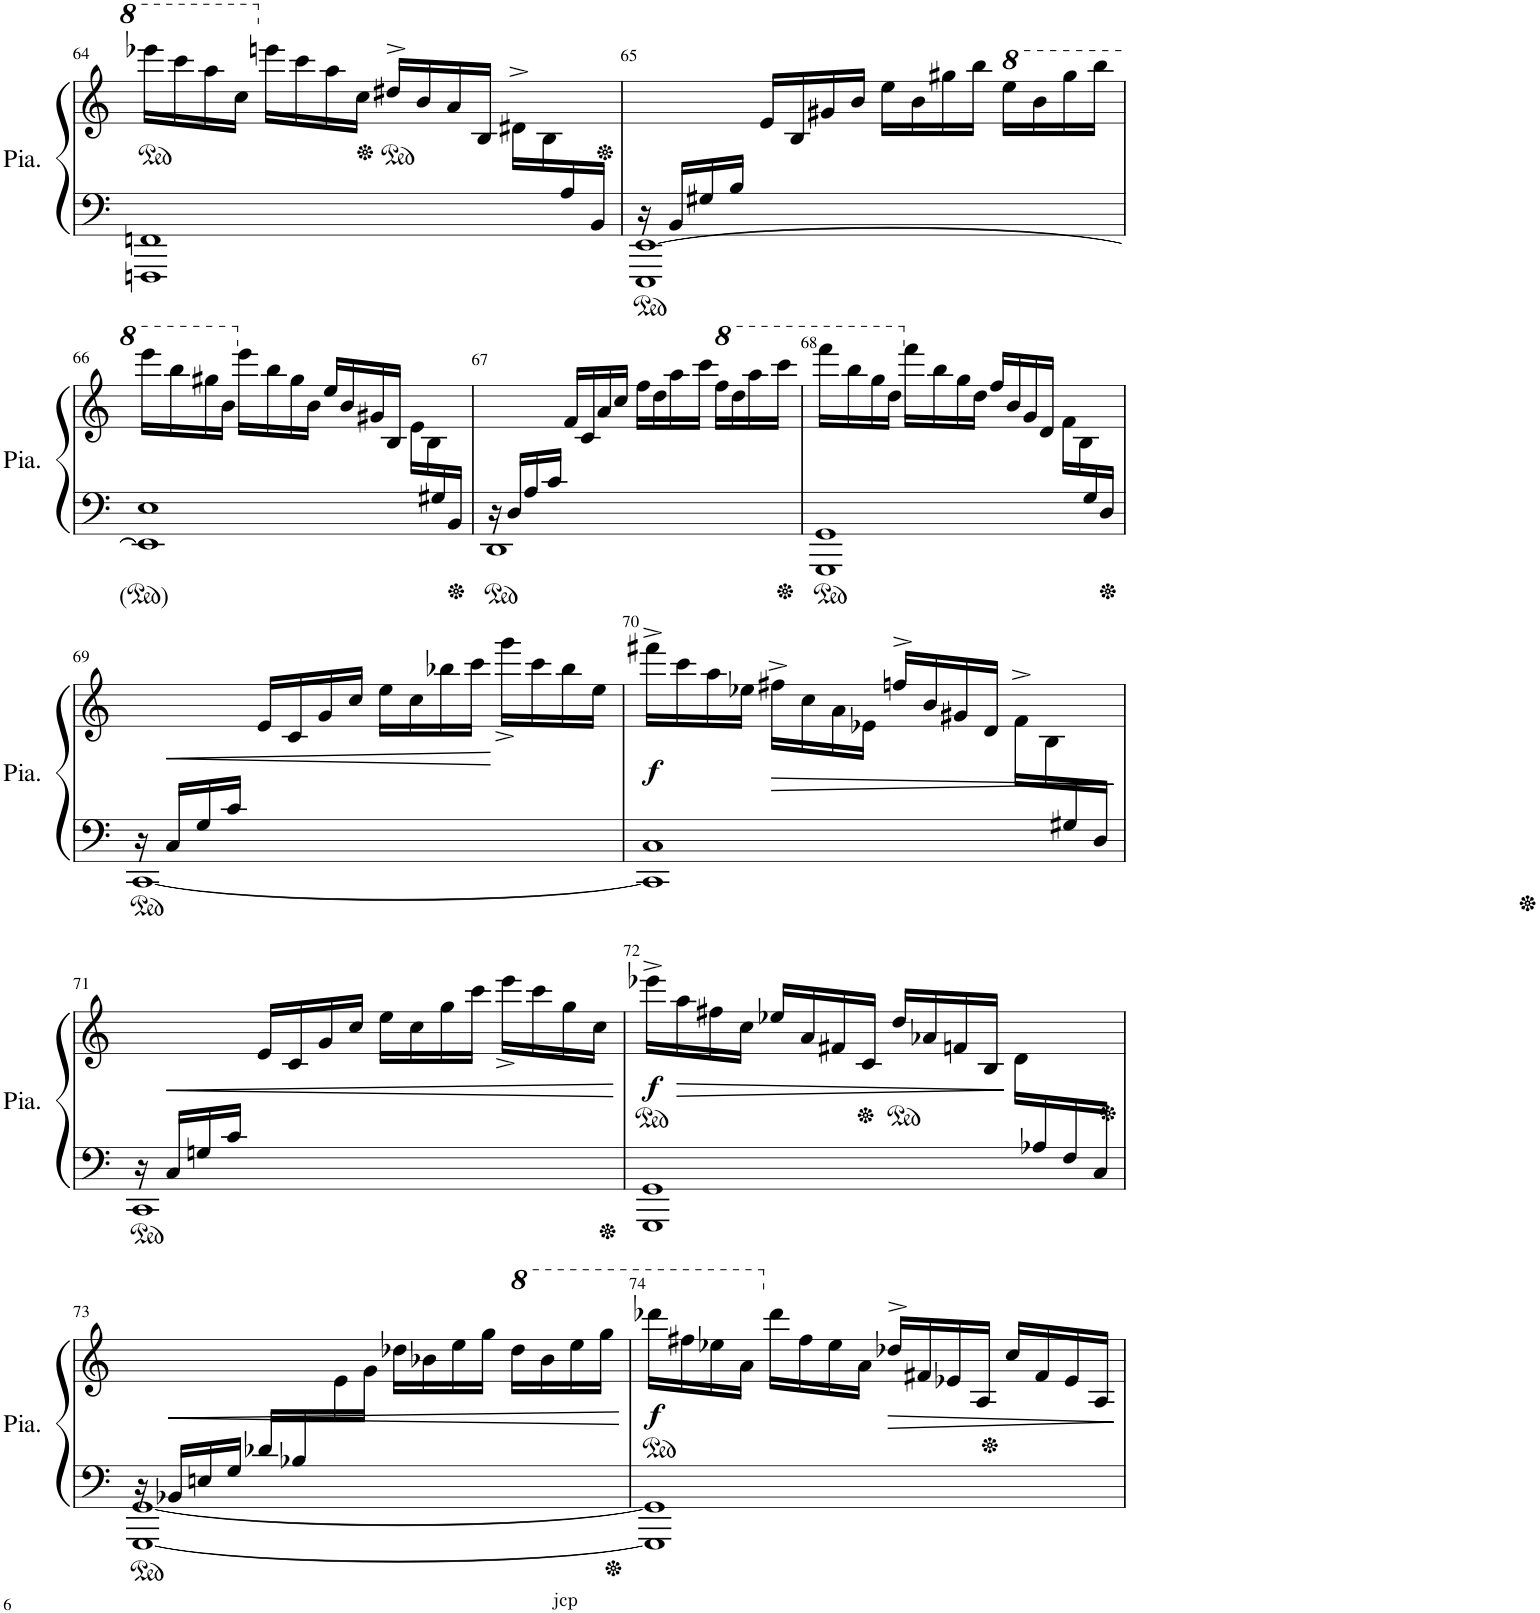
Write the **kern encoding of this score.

**kern	**kern	**dynam
*part1	*part1	*part1
*staff2	*staff1	*staff1/2
*I"Piano	*	*
*I'Pia.	*	*
!!LO:PB:g=z
*clefF4	*clefG2	*
*k[]	*k[]	*
*M4/4	*M4/4	*
*met(c)	*met(c)	*
=64	=64	=64
*^	*	*
*	*	*ped	*
2..ryy	1FFFn 1FFn	16eeee-X\LL	.
.	.	16cccc\	.
.	.	16aaa\	.
.	.	16ccc\JJ	.
.	.	16eeen\LL	.
.	.	16ccc\	.
.	.	16aa\	.
.	.	16cc\JJ	.
*	*	*Xped	*
*	*	*ped	*
.	.	16dd#X^>/LL	.
.	.	16b/	.
.	.	16a/	.
.	.	16B/JJ	.
.	.	16d#X^\LL	.
.	.	16B\	.
16A/	.	8ryy	.
16BB/JJ	.	.	.
=65	=65	=65	=65
*Xped	*	*	*
16ryy	1EEE [1EE	16r	.
16BB/LL	.	8.ryy	.
16G#X/	.	.	.
16B/JJ	.	.	.
2.ryy	.	16e/LL	.
.	.	16B/	.
.	.	16g#X/	.
.	.	16b/JJ	.
.	.	16ee\LL	.
.	.	16b\	.
.	.	16gg#X\	.
.	.	16bb\JJ	.
*	*	*8va	*
.	.	16eee\LL	.
.	.	16bb\	.
.	.	16ggg#\	.
.	.	16bbb\JJ	.
!!LO:LB:g=z
=66	=66	=66	=66
2..ryy	1EE] 1E	16eeee\LL	.
.	.	16bbb\	.
.	.	16ggg#X\	.
.	.	16bb\JJ	.
*	*	*X8va	*
.	.	16eee\LL	.
.	.	16bb\	.
.	.	16gg#\	.
.	.	16b\JJ	.
.	.	16ee/LL	.
.	.	16b/	.
.	.	16g#X/	.
.	.	16B/JJ	.
.	.	16e\LL	.
.	.	16B\	.
16G#X/	.	8ryy	.
16BB/JJ	.	.	.
=67	=67	=67	=67
16ryy	1DD	16r	.
16D/LL	.	8.ryy	.
16A/	.	.	.
16c/JJ	.	.	.
2.ryy	.	16f/LL	.
.	.	16c/	.
.	.	16a/	.
.	.	16cc/JJ	.
.	.	16ff\LL	.
.	.	16dd\	.
.	.	16aa\	.
.	.	16ccc\JJ	.
*	*	*8va	*
.	.	16fff\LL	.
.	.	16ddd\	.
.	.	16aaa\	.
.	.	16cccc\JJ	.
=68	=68	=68	=68
2..ryy	1GGG 1GG	16ffff\LL	.
.	.	16bbb\	.
.	.	16ggg\	.
.	.	16ddd\JJ	.
*	*	*X8va	*
.	.	16fff\LL	.
.	.	16bb\	.
.	.	16gg\	.
.	.	16dd\JJ	.
.	.	16ff/LL	.
.	.	16b/	.
.	.	16g/	.
.	.	16d/JJ	.
.	.	16f\LL	.
.	.	16B\	.
16G/	.	8ryy	.
16D/JJ	.	.	.
!!LO:LB:g=z
=69	=69	=69	=69
16ryy	[1CC	16r	.
!	!	!	!LO:HP:b=2
16C/LL	.	8.ryy	<
16G/	.	.	.
16c/JJ	.	.	.
2.ryy	.	16e/LL	.
.	.	16c/	.
.	.	16g/	.
.	.	16cc/JJ	.
.	.	16ee\LL	.
.	.	16cc\	.
.	.	16bb-X\	.
.	.	16ccc\JJ	.
.	.	16ggg^<\LL	[
.	.	16ccc\	.
.	.	16bb-\	.
.	.	16ee\JJ	.
=70	=70	=70	=70
!	!	!	!LO:DY:b
2..ryy	1CC] 1C	16fff#X^\LL	f
.	.	16ccc\	.
.	.	16aa\	.
.	.	16ee-X\JJ	.
!	!	!	!LO:HP:b
.	.	16ff#X^\LL	>
.	.	16cc\	.
.	.	16a\	.
.	.	16e-X\JJ	.
.	.	16ffn^>/LL	.
.	.	16b/	.
.	.	16g#X/	.
.	.	16d/JJ	.
.	.	16f^>\LL	.
.	.	16B\	.
16G#X/	.	8ryy	.
16D/JJ	.	.	.
*v	*v	*	*
.	.	]
!!LO:LB:g=z
=71	=71	=71
*^	*	*
16ryy	1CC	16r	.
!	!	!	!LO:HP:b=2
16C/LL	.	8.ryy	<
16Gn/	.	.	.
16c/JJ	.	.	.
2.ryy	.	16e/LL	.
.	.	16c/	.
.	.	16g/	.
.	.	16cc/JJ	.
.	.	16ee\LL	.
.	.	16cc\	.
.	.	16gg\	.
.	.	16ccc\JJ	.
.	.	16eee^<\LL	.
.	.	16ccc\	.
.	.	16gg\	.
.	.	16cc\JJ	.
*v	*v	*	*
.	.	[
=72	=72	=72
*^	*	*
*	*	*ped	*
!	!	!	!LO:DY:b
16ryy	1GGG 1GG	16eee-X^\LL	f
!	!	!	!LO:HP:b
.	.	16aa\	>
.	.	16ff#X\	.
.	.	16cc\JJ	.
.	.	16ee-X/LL	.
.	.	16a/	.
.	.	16f#X/	.
.	.	16c/JJ	.
*	*	*Xped	*
*	*	*ped	*
.	.	16dd/LL	.
.	.	16a-X/	.
.	.	16fn/	.
.	.	16B/JJ	.
.	.	16d\LL	]
16A-X/	.	8.ryy	.
16F/	.	.	.
16C/JJ	.	.	.
!!LO:LB:g=z
=73	=73	=73	=73
*Xped	*	*	*
16ryy	[1GGG [<1GG	16r	.
!	!	!	!LO:HP:b=2
16BB-X/LL	.	16ryy	<
16En/	.	.	.
16G/JJ	.	.	.
16d-X/LL	.	.	.
16B-X/	.	.	.
2ryy	.	16e\	.
.	.	16g\JJ	.
.	.	16dd-X\LL	.
.	.	16b-X\	.
.	.	16ee\	.
.	.	16gg\JJ	.
*	*	*8va	*
.	.	16ddd-\LL	.
.	.	16bb-\	.
8ryy	.	16eee\	.
.	.	16ggg\JJ	.
*v	*v	*	*
.	.	[
=74	=74	=74
*	*ped	*
!	!	!LO:DY:b
1GGG] 1GG]	16dddd-X\LL	f
.	16fff#X\	.
.	16eee-X\	.
.	16aa\JJ	.
*	*X8va	*
.	16ddd-\LL	.
.	16ff#\	.
.	16ee-\	.
.	16a\JJ	.
!	!	!LO:HP:b
.	16dd-X^>/LL	>
.	16f#X/	.
.	16e-X/	.
.	16A/JJ	.
*	*Xped	*
.	16cc/LL	.
.	16f#/	.
.	16e-/	.
.	16A/JJ	.
.	.	]
=	=	=
*-	*-	*-
